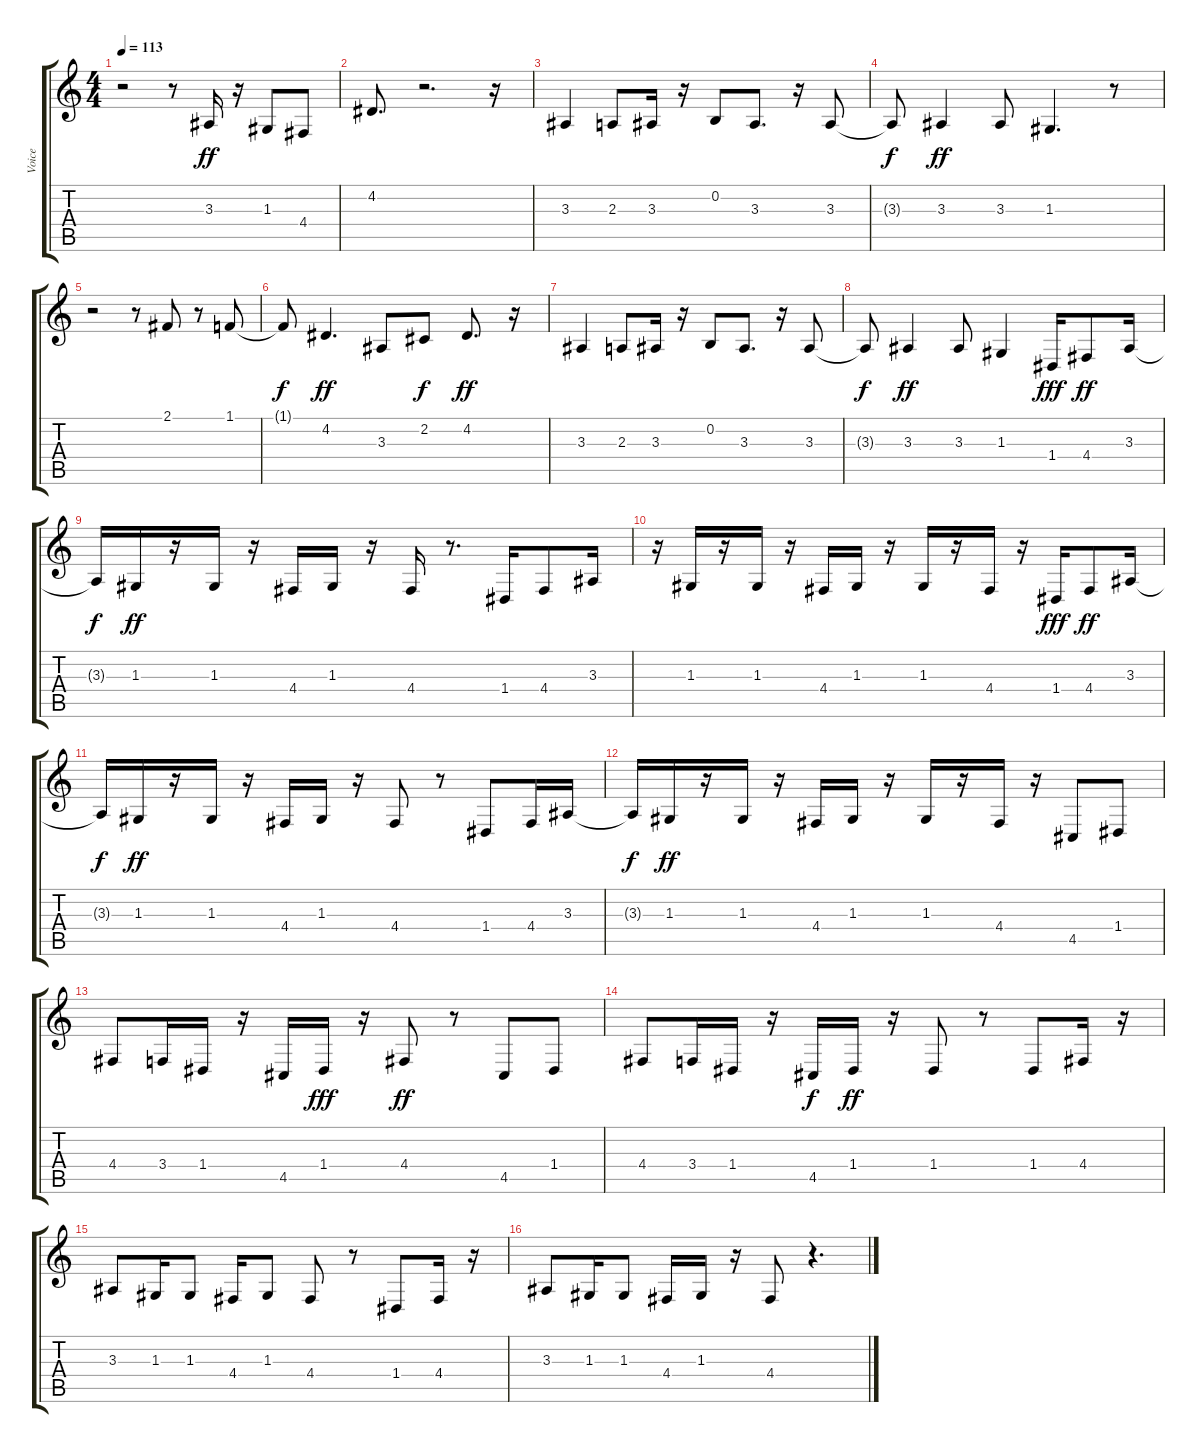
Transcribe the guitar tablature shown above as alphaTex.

\track ("Voice" "Voice") {instrument brightacousticpiano}
\staff {score tabs}
\tuning (E4 B3 G3 D3 A2 E2) {hide}
\ts (4 4)
\tempo 113
\clef g2
\ks c
r.2{dy ff} r.8 3.3.16 r.16 1.3.8 4.4.8 |
4.2.8{d} r.2{d} r.16 |
3.3.4 2.3.8 3.3.16 r.16 0.2.8 3.3.8{d} r.16 3.3.8 |
3.3{t}.8{dy f} 3.3.4{dy ff} 3.3.8 1.3.4{d} r.8 |
r.2 r.8 2.1.8 r.8 1.1.8 |
1.1{t}.8{dy f} 4.2.4{d dy ff} 3.3.8 2.2.8{dy f} 4.2.8{d dy ff} r.16 |
3.3.4 2.3.8 3.3.16 r.16 0.2.8 3.3.8{d} r.16 3.3.8 |
3.3{t}.8{dy f} 3.3.4{dy ff} 3.3.8 1.3.4 1.4.16{dy fff} 4.4.8{dy ff} 3.3.16 |
3.3{t}.16{dy f} 1.3.16{dy ff} r.16 1.3.16 r.16 4.4.16 1.3.16 r.16 4.4.16 r.8{d} 1.4.16 4.4.8 3.3.16 |
r.16 1.3.16 r.16 1.3.16 r.16 4.4.16 1.3.16 r.16 1.3.16 r.16 4.4.16 r.16 1.4.16{dy fff} 4.4.8{dy ff} 3.3.16 |
3.3{t}.16{dy f} 1.3.16{dy ff} r.16 1.3.16 r.16 4.4.16 1.3.16 r.16 4.4.8 r.8 1.4.8 4.4.16 3.3.16 |
3.3{t}.16{dy f} 1.3.16{dy ff} r.16 1.3.16 r.16 4.4.16 1.3.16 r.16 1.3.16 r.16 4.4.16 r.16 4.5.8 1.4.8 |
4.4.8 3.4.16 1.4.16 r.16 4.5.16 1.4.16{dy fff} r.16 4.4.8{dy ff} r.8 4.5.8 1.4.8 |
4.4.8 3.4.16 1.4.16 r.16 4.5.16{dy f} 1.4.16{dy ff} r.16 1.4.8 r.8 1.4.8 4.4.16 r.16 |
3.3.8 1.3.16 1.3.8 4.4.16 1.3.8 4.4.8 r.8 1.4.8 4.4.16 r.16 |
3.3.8 1.3.16 1.3.8 4.4.16 1.3.16 r.16 4.4.8 r.4{d}
